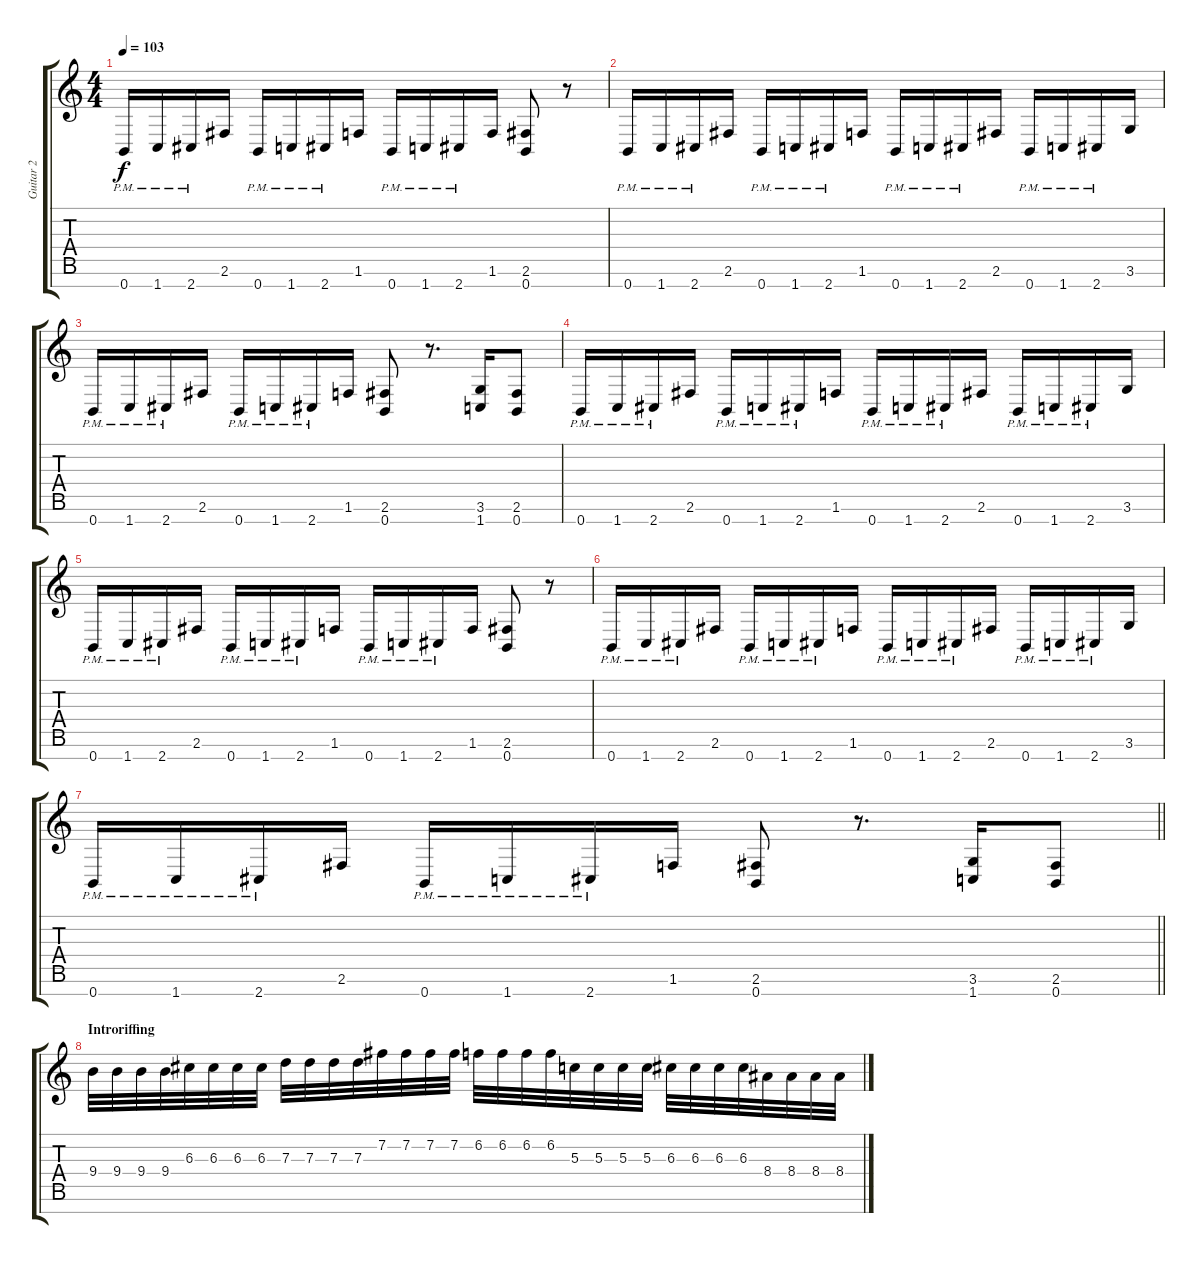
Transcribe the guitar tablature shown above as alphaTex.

\track ("Guitar 2" "Guitar 2") {instrument distortionguitar}
\staff {score tabs}
\tuning (E4 B3 G3 D3 A2 E2 B1) {hide}
\ts (4 4)
\tempo 103
\clef g2
\ks c
0.7{pm}.16{dy f} 1.7{pm}.16 2.7{pm}.16 2.6.16 0.7{pm}.16 1.7{pm}.16 2.7{pm}.16 1.6.16 0.7{pm}.16 1.7{pm}.16 2.7{pm}.16 1.6.16 (2.6 0.7).8 r.8 |
0.7{pm}.16 1.7{pm}.16 2.7{pm}.16 2.6.16 0.7{pm}.16 1.7{pm}.16 2.7{pm}.16 1.6.16 0.7{pm}.16 1.7{pm}.16 2.7{pm}.16 2.6.16 0.7{pm}.16 1.7{pm}.16 2.7{pm}.16 3.6.16 |
0.7{pm}.16 1.7{pm}.16 2.7{pm}.16 2.6.16 0.7{pm}.16 1.7{pm}.16 2.7{pm}.16 1.6.16 (2.6 0.7).8 r.8{d} (3.6 1.7).16 (2.6 0.7).8 |
0.7{pm}.16 1.7{pm}.16 2.7{pm}.16 2.6.16 0.7{pm}.16 1.7{pm}.16 2.7{pm}.16 1.6.16 0.7{pm}.16 1.7{pm}.16 2.7{pm}.16 2.6.16 0.7{pm}.16 1.7{pm}.16 2.7{pm}.16 3.6.16 |
0.7{pm}.16 1.7{pm}.16 2.7{pm}.16 2.6.16 0.7{pm}.16 1.7{pm}.16 2.7{pm}.16 1.6.16 0.7{pm}.16 1.7{pm}.16 2.7{pm}.16 1.6.16 (2.6 0.7).8 r.8 |
0.7{pm}.16 1.7{pm}.16 2.7{pm}.16 2.6.16 0.7{pm}.16 1.7{pm}.16 2.7{pm}.16 1.6.16 0.7{pm}.16 1.7{pm}.16 2.7{pm}.16 2.6.16 0.7{pm}.16 1.7{pm}.16 2.7{pm}.16 3.6.16 |
\barLineRight lightlight
0.7{pm}.16 1.7{pm}.16 2.7{pm}.16 2.6.16 0.7{pm}.16 1.7{pm}.16 2.7{pm}.16 1.6.16 (2.6 0.7).8 r.8{d} (3.6 1.7).16 (2.6 0.7).8 |
\section ("" "Introriffing")
9.4.32 9.4.32 9.4.32 9.4.32 6.3.32 6.3.32 6.3.32 6.3.32 7.3.32 7.3.32 7.3.32 7.3.32 7.2.32 7.2.32 7.2.32 7.2.32 6.2.32 6.2.32 6.2.32 6.2.32 5.3.32 5.3.32 5.3.32 5.3.32 6.3.32 6.3.32 6.3.32 6.3.32 8.4.32 8.4.32 8.4.32 8.4.32
